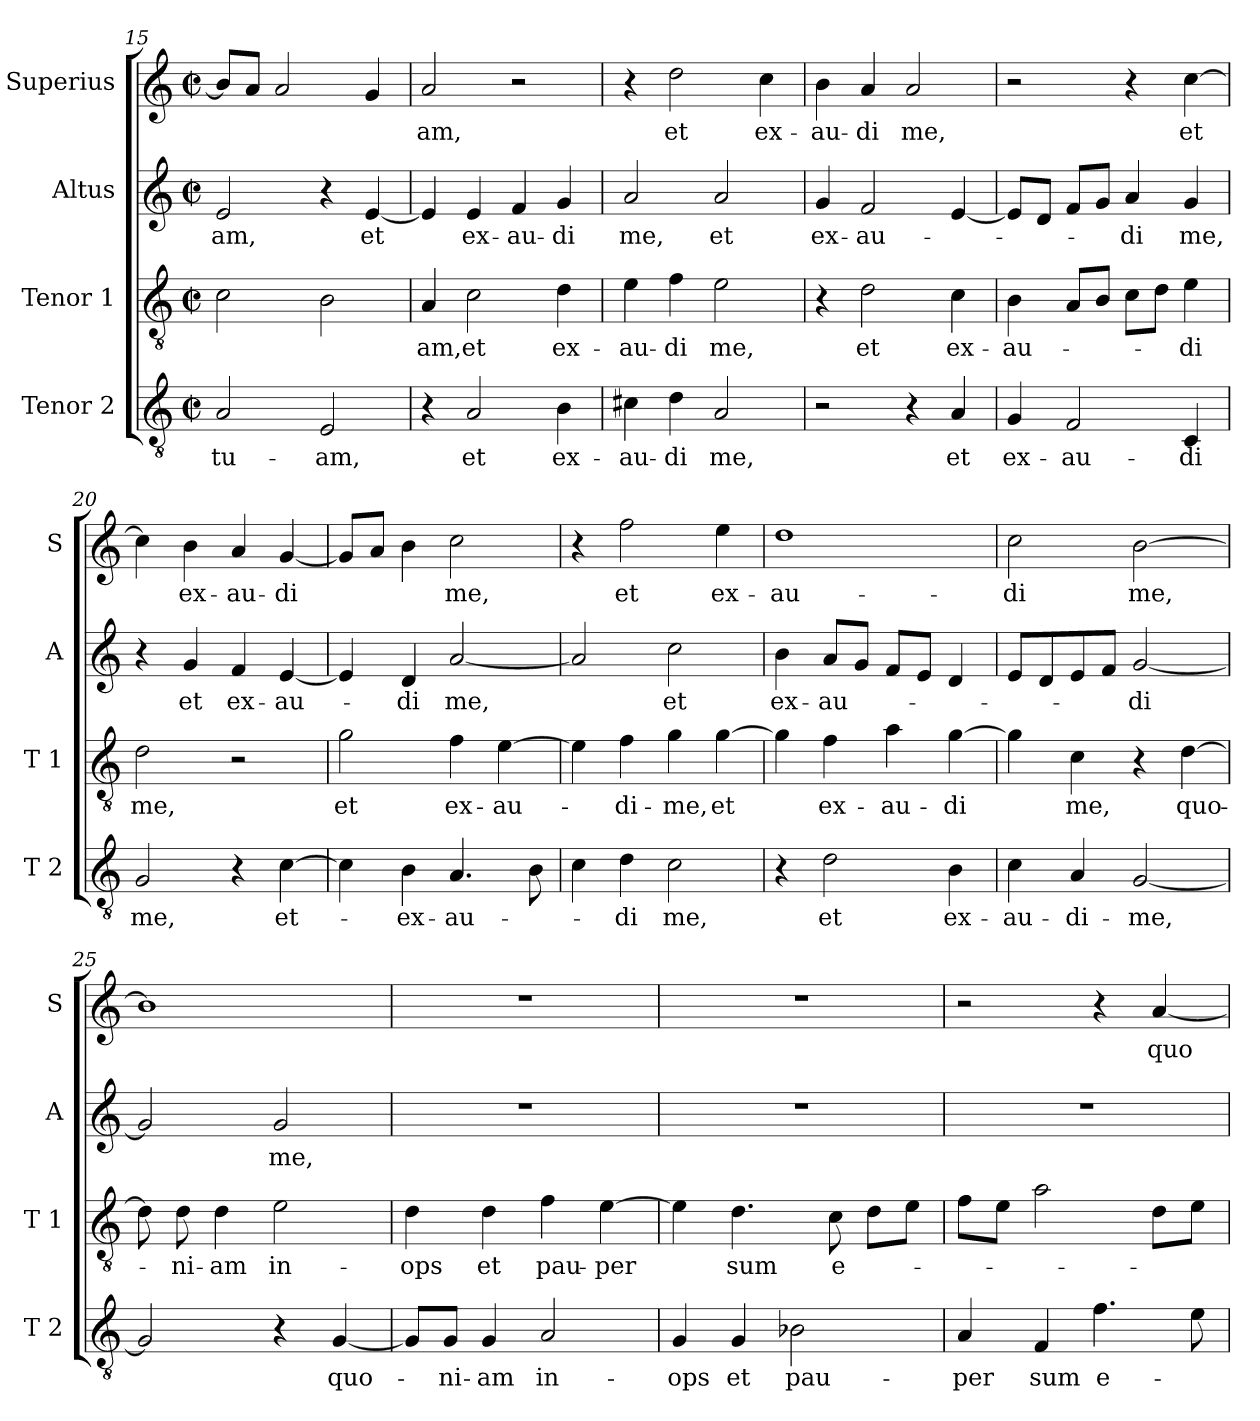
**kern	**text	**kern	**text	**kern	**text	**kern	**text
*part4	*part4	*part3	*part3	*part2	*part2	*part1	*part1
*staff4	*staff4	*staff3	*staff3	*staff2	*staff2	*staff1	*staff1
*I"Tenor 2	*	*I"Tenor 1	*	*I"Altus	*	*I"Superius	*
*I'T 2	*	*I'T 1	*	*I'A	*	*I'S	*
*clefGv2	*	*clefGv2	*	*clefG2	*	*clefG2	*
*k[]	*	*k[]	*	*k[]	*	*k[]	*
*C:	*	*C:	*	*C:	*	*C:	*
*M2/2	*	*M2/2	*	*M2/2	*	*M2/2	*
*met(c|)	*	*met(c|)	*	*met(c|)	*	*met(c|)	*
=15	=15	=15	=15	=15	=15	=15	=15
2A/	tu-	2c\	.	2e/	-am,	8b/L]	.
.	.	.	.	.	.	8a/J	.
.	.	.	.	.	.	2a/	.
2E/	-am,	2B\	.	4r	.	.	.
.	.	.	.	[4e/	et	4g/	.
=16	=16	=16	=16	=16	=16	=16	=16
4r	.	4A/	-am,	4e/]	.	2a/	-am,
2A/	et	2c\	et	4e/	ex-	.	.
.	.	.	.	4f/	-au-	2r	.
4B\	ex-	4d\	ex-	4g/	-di	.	.
=17	=17	=17	=17	=17	=17	=17	=17
4c#X\	-au-	4e\	-au-	2a/	me,	4r	.
4d\	-di	4f\	-di	.	.	2dd\	et
2A/	me,	2e\	me,	2a/	et	.	.
.	.	.	.	.	.	4cc\	ex-
!!LO:PB:g=z
=18	=18	=18	=18	=18	=18	=18	=18
2r	.	4r	.	4g/	ex-	4b\	-au-
.	.	2d\	et	2f/	-au-	4a/	-di
4r	.	.	.	.	.	2a/	me,
4A/	et	4c\	ex-	[4e/	.	.	.
=19	=19	=19	=19	=19	=19	=19	=19
4G/	ex-	4B\	-au-	8e/L]	.	2r	.
.	.	.	.	8d/J	.	.	.
2F/	-au-	8A/L	.	8f/L	.	.	.
.	.	8B/J	.	8g/J	.	.	.
.	.	8c\L	.	4a/	-di	4r	.
.	.	8d\J	.	.	.	.	.
4C/	-di	4e\	-di	4g/	me,	[4cc\	et
=20	=20	=20	=20	=20	=20	=20	=20
2G/	me,	2d\	me,	4r	.	4cc\]	.
.	.	.	.	4g/	et	4b\	ex-
4r	.	2r	.	4f/	ex-	4a/	-au-
[4c\	et-	.	.	[4e/	-au-	[4g/	-di
=21	=21	=21	=21	=21	=21	=21	=21
4c\]	.	2g\	et	4e/]	.	8g/L]	.
.	.	.	.	.	.	8a/J	.
4B\	-ex-	.	.	4d/	-di	4b\	.
4.A/	-au-	4f\	ex-	[2a/	me,	2cc\	me,
.	.	[4e\	-au-	.	.	.	.
8B\	.	.	.	.	.	.	.
=22	=22	=22	=22	=22	=22	=22	=22
4c\	.	4e\]	.	2a/]	.	4r	.
4d\	-di	4f\	-di-	.	.	2ff\	et
2c\	me,	4g\	-me,	2cc\	et	.	.
.	.	[4g\	et	.	.	4ee\	ex-
=23	=23	=23	=23	=23	=23	=23	=23
4r	.	4g\]	.	4b\	ex-	1dd	-au-
2d\	et	4f\	ex-	8a/L	-au-	.	.
.	.	.	.	8g/J	.	.	.
.	.	4a\	-au-	8f/L	.	.	.
.	.	.	.	8e/J	.	.	.
4B\	ex-	[4g\	-di	4d/	.	.	.
!!LO:LB:g=z
=24	=24	=24	=24	=24	=24	=24	=24
4c\	-au-	4g\]	.	8e/L	.	2cc\	-di
.	.	.	.	8d/	.	.	.
4A/	-di-	4c\	me,	8e/	.	.	.
.	.	.	.	8f/J	.	.	.
[2G/	-me,	4r	.	[2g/	-di	[2b\	me,
.	.	[4d\	quo-	.	.	.	.
=25	=25	=25	=25	=25	=25	=25	=25
2G/]	.	8d\]	.	2g/]	.	1b]	.
.	.	8d\	-ni-	.	.	.	.
.	.	4d\	-am	.	.	.	.
4r	.	2e\	in-	2g/	me,	.	.
[4G/	quo-	.	.	.	.	.	.
=26	=26	=26	=26	=26	=26	=26	=26
8G/L]	.	4d\	-ops	1r	.	1r	.
8G/J	-ni-	.	.	.	.	.	.
4G/	-am	4d\	et	.	.	.	.
2A/	in-	4f\	pau-	.	.	.	.
.	.	[4e\	-per	.	.	.	.
=27	=27	=27	=27	=27	=27	=27	=27
4G/	-ops	4e\]	.	1r	.	1r	.
4G/	et	4.d\	sum	.	.	.	.
2B-X\	pau-	.	.	.	.	.	.
.	.	8c\	e-	.	.	.	.
.	.	8d\L	.	.	.	.	.
.	.	8e\J	.	.	.	.	.
=28	=28	=28	=28	=28	=28	=28	=28
4A/	-per	8f\L	.	1r	.	2r	.
.	.	8e\J	.	.	.	.	.
4F/	sum	2a\	.	.	.	.	.
4.f\	e-	.	.	.	.	4r	.
.	.	8d\L	.	.	.	[4a/	quo-
8e\	.	8e\J	.	.	.	.	.
=	=	=	=	=	=	=	=
*-	*-	*-	*-	*-	*-	*-	*-
